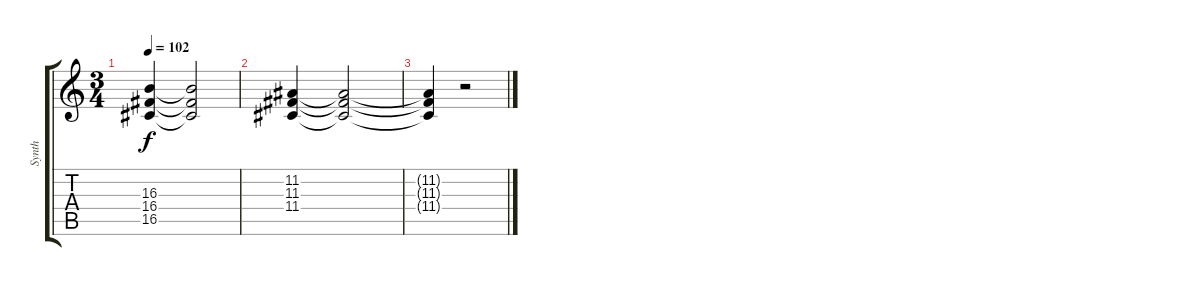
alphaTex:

\track ("Synth" "Synth") {instrument stringensemble1}
\staff {score tabs}
\tuning (E4 B3 G3 D3 A2 E2) {hide}
\ts (3 4)
\tempo 102
\clef g2
\ks c
(16.3 16.4 16.5).4{dy f} (16.3{t} 16.4{t} 16.5{t}).2 |
(11.2 11.3 11.4).4 (11.2{t} 11.3{t} 11.4{t}).2 |
(11.2{t} 11.3{t} 11.4{t}).4 r.2
